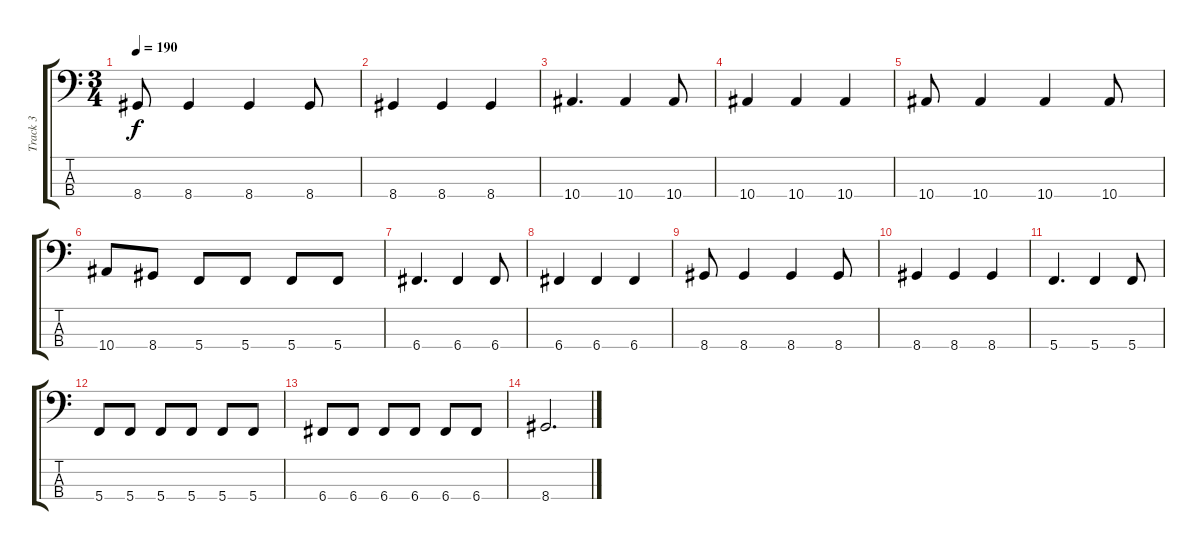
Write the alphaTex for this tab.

\track ("Track 3" "Track 3") {instrument electricbassfinger}
\staff {score tabs}
\tuning (F2 C2 G1 C1) {hide}
\ts (3 4)
\tempo 190
\clef f4
\ks c
8.4.8{dy f} 8.4.4 8.4.4 8.4.8 |
8.4.4 8.4.4 8.4.4 |
10.4.4{d} 10.4.4 10.4.8 |
10.4.4 10.4.4 10.4.4 |
10.4.8 10.4.4 10.4.4 10.4.8 |
10.4.8 8.4.8 5.4.8 5.4.8 5.4.8 5.4.8 |
6.4.4{d} 6.4.4 6.4.8 |
6.4.4 6.4.4 6.4.4 |
8.4.8 8.4.4 8.4.4 8.4.8 |
8.4.4 8.4.4 8.4.4 |
5.4.4{d} 5.4.4 5.4.8 |
5.4.8 5.4.8 5.4.8 5.4.8 5.4.8 5.4.8 |
6.4.8 6.4.8 6.4.8 6.4.8 6.4.8 6.4.8 |
8.4.2{d}
